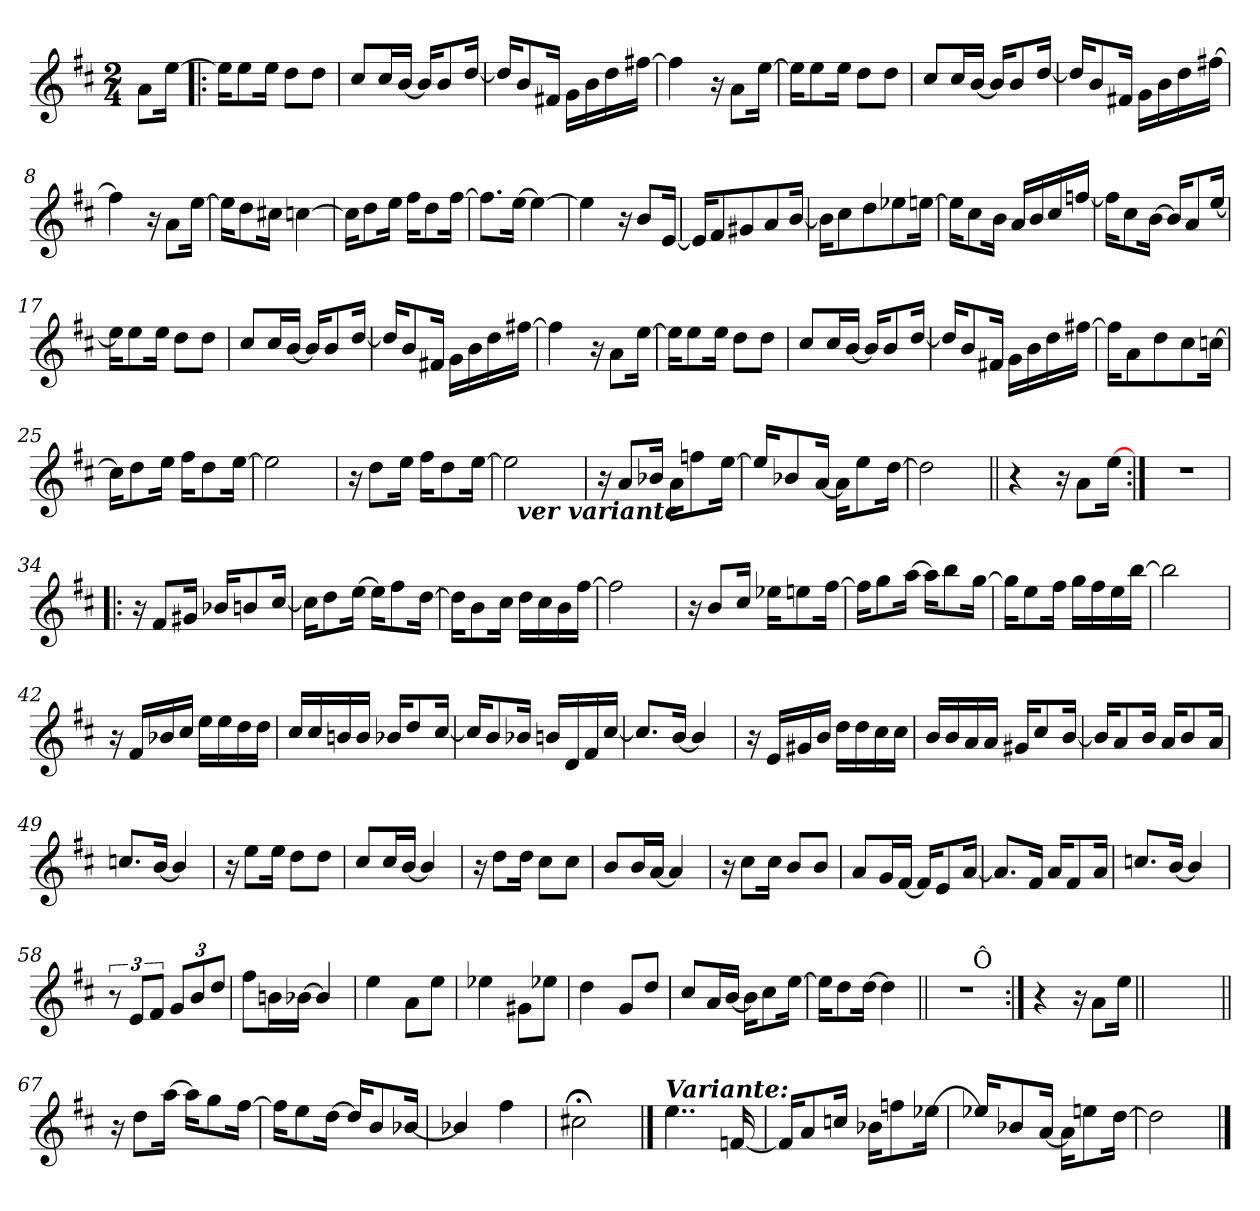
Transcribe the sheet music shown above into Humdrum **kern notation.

**kern
*part1
*staff1
*clefG2
*k[f#c#]
*D:
*M2/4
=
8a\L
[16ee\Jk
=1!|:
16ee\KL]
8ee\
16ee\Jk
8dd\L
8dd\J
=2
8cc#/L
16cc#/L
[16b/JJ
16b/KL]
8b/
[16dd/Jk
=3
16dd/KL]
8b/
16f#X/Jk
16g\LL
16b\
16dd\
[16ff#X\JJ
=4
4ff#\]
16r
8a\L
[16ee\Jk
!!LO:LB:g=z
=5
16ee\KL]
8ee\
16ee\Jk
8dd\L
8dd\J
=6
8cc#/L
16cc#/L
[16b/JJ
16b/KL]
8b/
[16dd/Jk
=7
16dd/KL]
8b/
16f#X/Jk
16g\LL
16b\
16dd\
[16ff#X\JJ
=8
4ff#\]
16r
8a\L
[16ee\Jk
=9
16ee\KL]
8dd\
16cc#X\Jk
[4ccn\
!!LO:LB:g=z
=10
16ccn\KL]
8dd\
16ee\Jk
16ff#\KL
8dd\
[16ff#\Jk
=11
8.ff#\L]
[16ee\Jk
4ee\_
=12
4ee\]
16r
8b/L
[16e/Jk
=13
16e/KL]
8f#/
8g#X/
8a/
[16b/Jk
=14
16b\KL]
8cc#\
8dd\
8ee-X\
[16een\Jk
!!LO:LB:g=z
=15
16ee\KL]
8cc#\
16b\Jk
16a/LL
16b/
16cc#/
[16ffn/JJ
=16
16ffn\KL]
8cc#\
[16b\Jk
16b/KL]
8a/
[16ee/Jk
=17
16ee\KL]
8ee\
16ee\Jk
8dd\L
8dd\J
=18
8cc#/L
16cc#/L
[16b/JJ
16b/KL]
8b/
[16dd/Jk
=19
16dd/KL]
8b/
16f#X/Jk
16g\LL
16b\
16dd\
[16ff#X\JJ
!!LO:LB:g=z
=20
4ff#\]
16r
8a\L
[16ee\Jk
=21
16ee\KL]
8ee\
16ee\Jk
8dd\L
8dd\J
=22
8cc#/L
16cc#/L
[16b/JJ
16b/KL]
8b/
[16dd/Jk
=23
16dd/KL]
8b/
16f#X/Jk
16g\LL
16b\
16dd\
[16ff#X\JJ
=24
16ff#\KL]
8a\
8dd\
8cc#\
[16ccn\Jk
!!LO:LB:g=z
=25
16ccn\KL]
8dd\
16ee\Jk
16ff#\KL
8dd\
[16ee\Jk
=26
2ee\]
=27
16r
8dd\L
16ee\Jk
16ff#\KL
8dd\
[16ee\Jk
=28
*^
2ee\]	32ryy
!	!LO:TX:b:Bi:t=ver variante
.	4...ryy
*v	*v
=29
16r
8a/L
16b-X/Jk
16a\KL
8ffn\
[16ee\Jk
!!LO:LB:g=z
=30
16ee/KL]
8b-X/
[16a/Jk
16a\KL]
8ee\
[16dd\Jk
=31
2dd\]
=32||
4r
16r
8a\L
[16ee\Jk
=33:|!
2r
=34!|:
16ra
8f#/L
16g#X/Jk
16b-X/KL
8bn/
[16cc#/Jk
!!LO:LB:g=z
=35
16cc#\KL]
8dd\
[16ee\Jk
16ee\KL]
8ff#\
[16dd\Jk
=36
16dd\KL]
8b\
16cc#\Jk
16dd\LL
16cc#\
16b\
[16ff#\JJ
=37
2ff#\]
=38
16r
8b/L
16cc#/Jk
16ee-X\KL
8een\
[16ff#\Jk
=39
16ff#\KL]
8gg\
[16aa\Jk
16aa\KL]
8bb\
[16gg\Jk
!!LO:LB:g=z
=40
16gg\KL]
8ee\
16ff#\Jk
16gg\LL
16ff#\
16ee\
[16bb\JJ
=41
2bb\]
=42
16r
16f#/LL
16b-X/
16cc#/JJ
16ee\LL
16ee\
16dd\
16dd\JJ
=43
16cc#/LL
16cc#/
16bn/
16b/JJ
16b-X/KL
8dd/
[16cc#/Jk
=44
16cc#/KL]
8b/
16b-X/Jk
16bn/LL
16d/
16f#/
[16cc#/JJ
!!LO:PB:g=z
=45
8.cc#/L]
[16b/Jk
4b/]
=46
16r
16e/LL
16g#X/
16b/JJ
16dd\LL
16dd\
16cc#\
16cc#\JJ
=47
16b/LL
16b/
16a/
16a/JJ
16g#X/KL
8cc#/
[16b/Jk
=48
16b/KL]
8a/
16b/Jk
16a/KL
8b/
16a/Jk
=49
8.ccn/L
[16b/Jk
4b/]
!!LO:LB:g=z
=50
16r
8ee\L
16ee\Jk
8dd\L
8dd\J
=51
8cc#/L
16cc#/L
[16b/JJ
4b/]
=52
16r
8dd\L
16dd\Jk
8cc#\L
8cc#\J
=53
8b/L
16b/L
[16a/JJ
4a/]
=54
16r
8cc#\L
16cc#\Jk
8b/L
8b/J
!!LO:LB:g=z
=55
8a/L
16g/L
[16f#/JJ
16f#/KL]
8e/
[16a/Jk
=56
8.a/L]
16f#/Jk
16a/KL
8f#/
16a/Jk
=57
8.ccn/L
[16b/Jk
4b/]
=58
12r
12e/L
12f#/J
12g/L
12b/
12dd/J
=59
8ff#\L
16bn\L
[16b-X\JJ
4b-/]
!!LO:LB:g=z
=60
4ee\
8a\L
8ee\J
=61
4ee-X\
8g#X\L
8ee-X\J
=62
4dd\
8g/L
8dd/J
=63
8cc#/L
16a/L
[16b/JJ
16b\KL]
8cc#\
[16ee\Jk
=64
16ee\KL]
8dd\
[16dd\Jk
4dd\]
!!LO:LB:g=z
=65||
*^
2r	4ryy
!	!LO:TX:a:t=Ô
.	4ryy
*v	*v
=66:|!
4r
16r
8a\L
16ee\Jk
=66X661||
2ryy
!!LO:LB:g=z
=67||
16r
8dd\L
[16aa\Jk
16aa\KL]
8gg\
[16ff#\Jk
=68
16ff#\KL]
8ee\
[16dd\Jk
16dd/KL]
8b/
[16b-X/Jk
=69
4b-X/]
4ff#\
=70
2cc#X;<\
!!LO:LB:g=z
==71
!LO:TX:a:Bi:t=Variante&colon;
4..ee\
[16fn/
=72
16fn/KL]
8a/
16ccn/Jk
16b-X\KL
8ffn\
[16ee-X\Jk
=73
16ee-X/KL]
8b-X/
[16a/Jk
16a\KL]
8een\
[16dd\Jk
=74
2dd\]
==
*-
